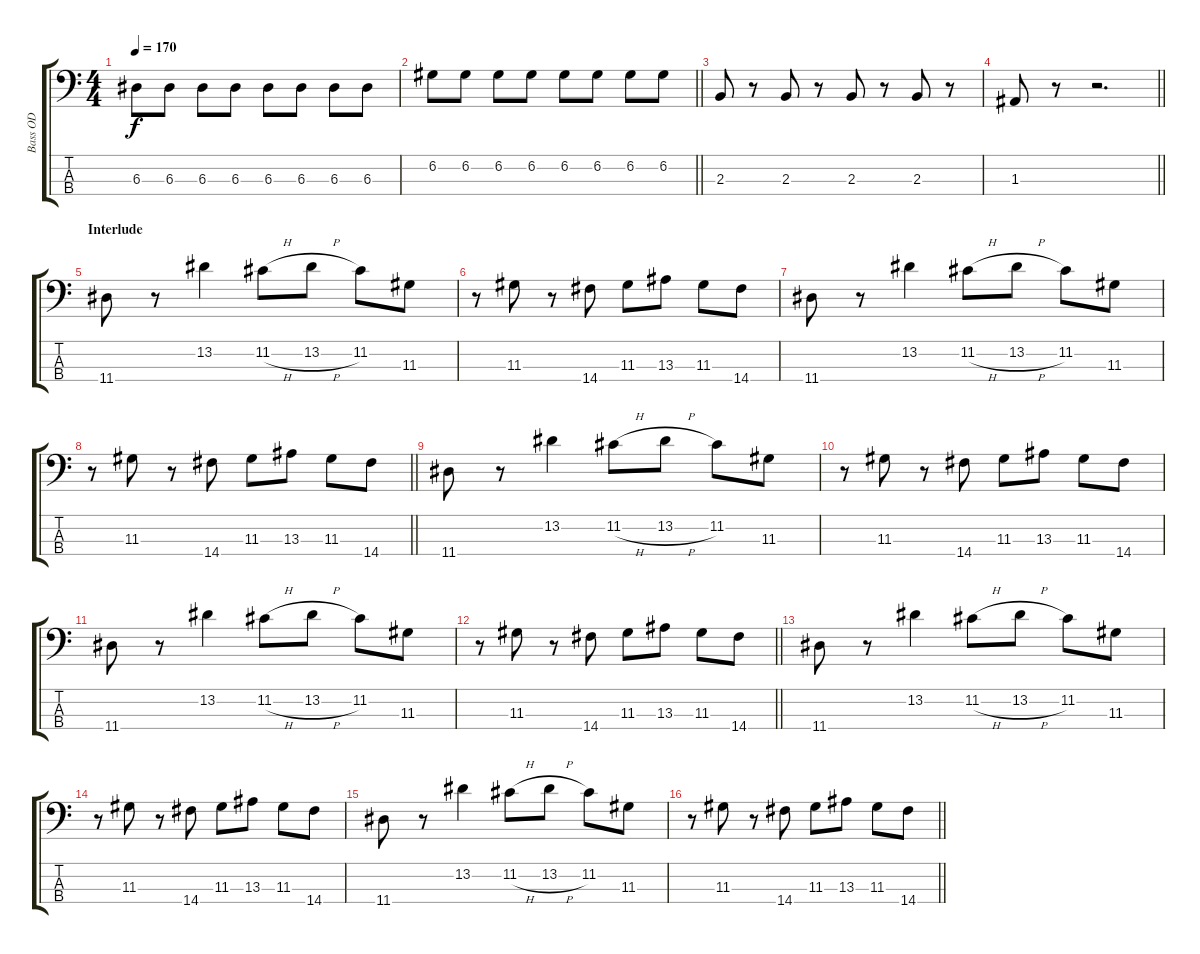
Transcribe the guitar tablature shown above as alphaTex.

\track ("Bass OD" "Bass OD") {instrument overdrivenguitar}
\staff {score tabs}
\tuning (G2 D2 A1 E1) {hide}
\ts (4 4)
\tempo 170
\clef f4
\ks c
6.3.8{dy f} 6.3.8 6.3.8 6.3.8 6.3.8 6.3.8 6.3.8 6.3.8 |
\barLineRight lightlight
6.2.8 6.2.8 6.2.8 6.2.8 6.2.8 6.2.8 6.2.8 6.2.8 |
2.3.8 r.8 2.3.8 r.8 2.3.8 r.8 2.3.8 r.8 |
\barLineRight lightlight
1.3.8 r.8 r.2{d} |
\section ("" "Interlude")
11.4.8 r.8 13.2.4 11.2{h}.8 13.2{h}.8 11.2.8 11.3.8 |
r.8 11.3.8 r.8 14.4.8 11.3.8 13.3.8 11.3.8 14.4.8 |
11.4.8 r.8 13.2.4 11.2{h}.8 13.2{h}.8 11.2.8 11.3.8 |
\barLineRight lightlight
r.8 11.3.8 r.8 14.4.8 11.3.8 13.3.8 11.3.8 14.4.8 |
11.4.8 r.8 13.2.4 11.2{h}.8 13.2{h}.8 11.2.8 11.3.8 |
r.8 11.3.8 r.8 14.4.8 11.3.8 13.3.8 11.3.8 14.4.8 |
11.4.8 r.8 13.2.4 11.2{h}.8 13.2{h}.8 11.2.8 11.3.8 |
\barLineRight lightlight
r.8 11.3.8 r.8 14.4.8 11.3.8 13.3.8 11.3.8 14.4.8 |
11.4.8 r.8 13.2.4 11.2{h}.8 13.2{h}.8 11.2.8 11.3.8 |
r.8 11.3.8 r.8 14.4.8 11.3.8 13.3.8 11.3.8 14.4.8 |
11.4.8 r.8 13.2.4 11.2{h}.8 13.2{h}.8 11.2.8 11.3.8 |
\barLineRight lightlight
r.8 11.3.8 r.8 14.4.8 11.3.8 13.3.8 11.3.8 14.4.8
